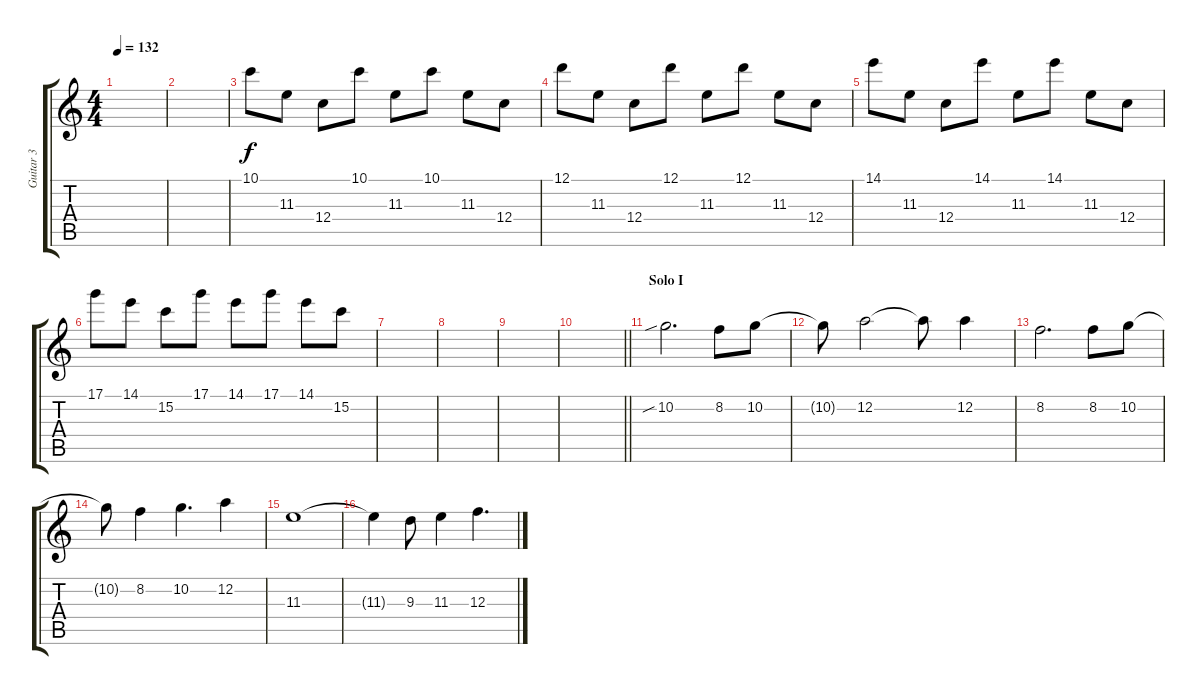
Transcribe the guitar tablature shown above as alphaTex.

\track ("Guitar 3" "Guitar 3") {instrument distortionguitar}
\staff {score tabs}
\tuning (D4 A3 F3 C3 G2 D2) {hide}
\ts (4 4)
\tempo 132
\clef g2
\ks c
|
|
10.1.8 11.3.8 12.4.8 10.1.8 11.3.8 10.1.8 11.3.8 12.4.8 |
12.1.8 11.3.8 12.4.8 12.1.8 11.3.8 12.1.8 11.3.8 12.4.8 |
14.1.8 11.3.8 12.4.8 14.1.8 11.3.8 14.1.8 11.3.8 12.4.8 |
17.1.8 14.1.8 15.2.8 17.1.8 14.1.8 17.1.8 14.1.8 15.2.8 |
|
|
|
\barLineRight lightlight
|
\section ("" "Solo I")
10.2{sib}.2{d} 8.2.8 10.2.8 |
10.2{t}.8 12.2.2 12.2{t}.8 12.2.4 |
8.2.2{d} 8.2.8 10.2.8 |
10.2{t}.8 8.2.4 10.2.4{d} 12.2.4 |
11.3.1 |
11.3{t}.4 9.3.8 11.3.4 12.3.4{d}
